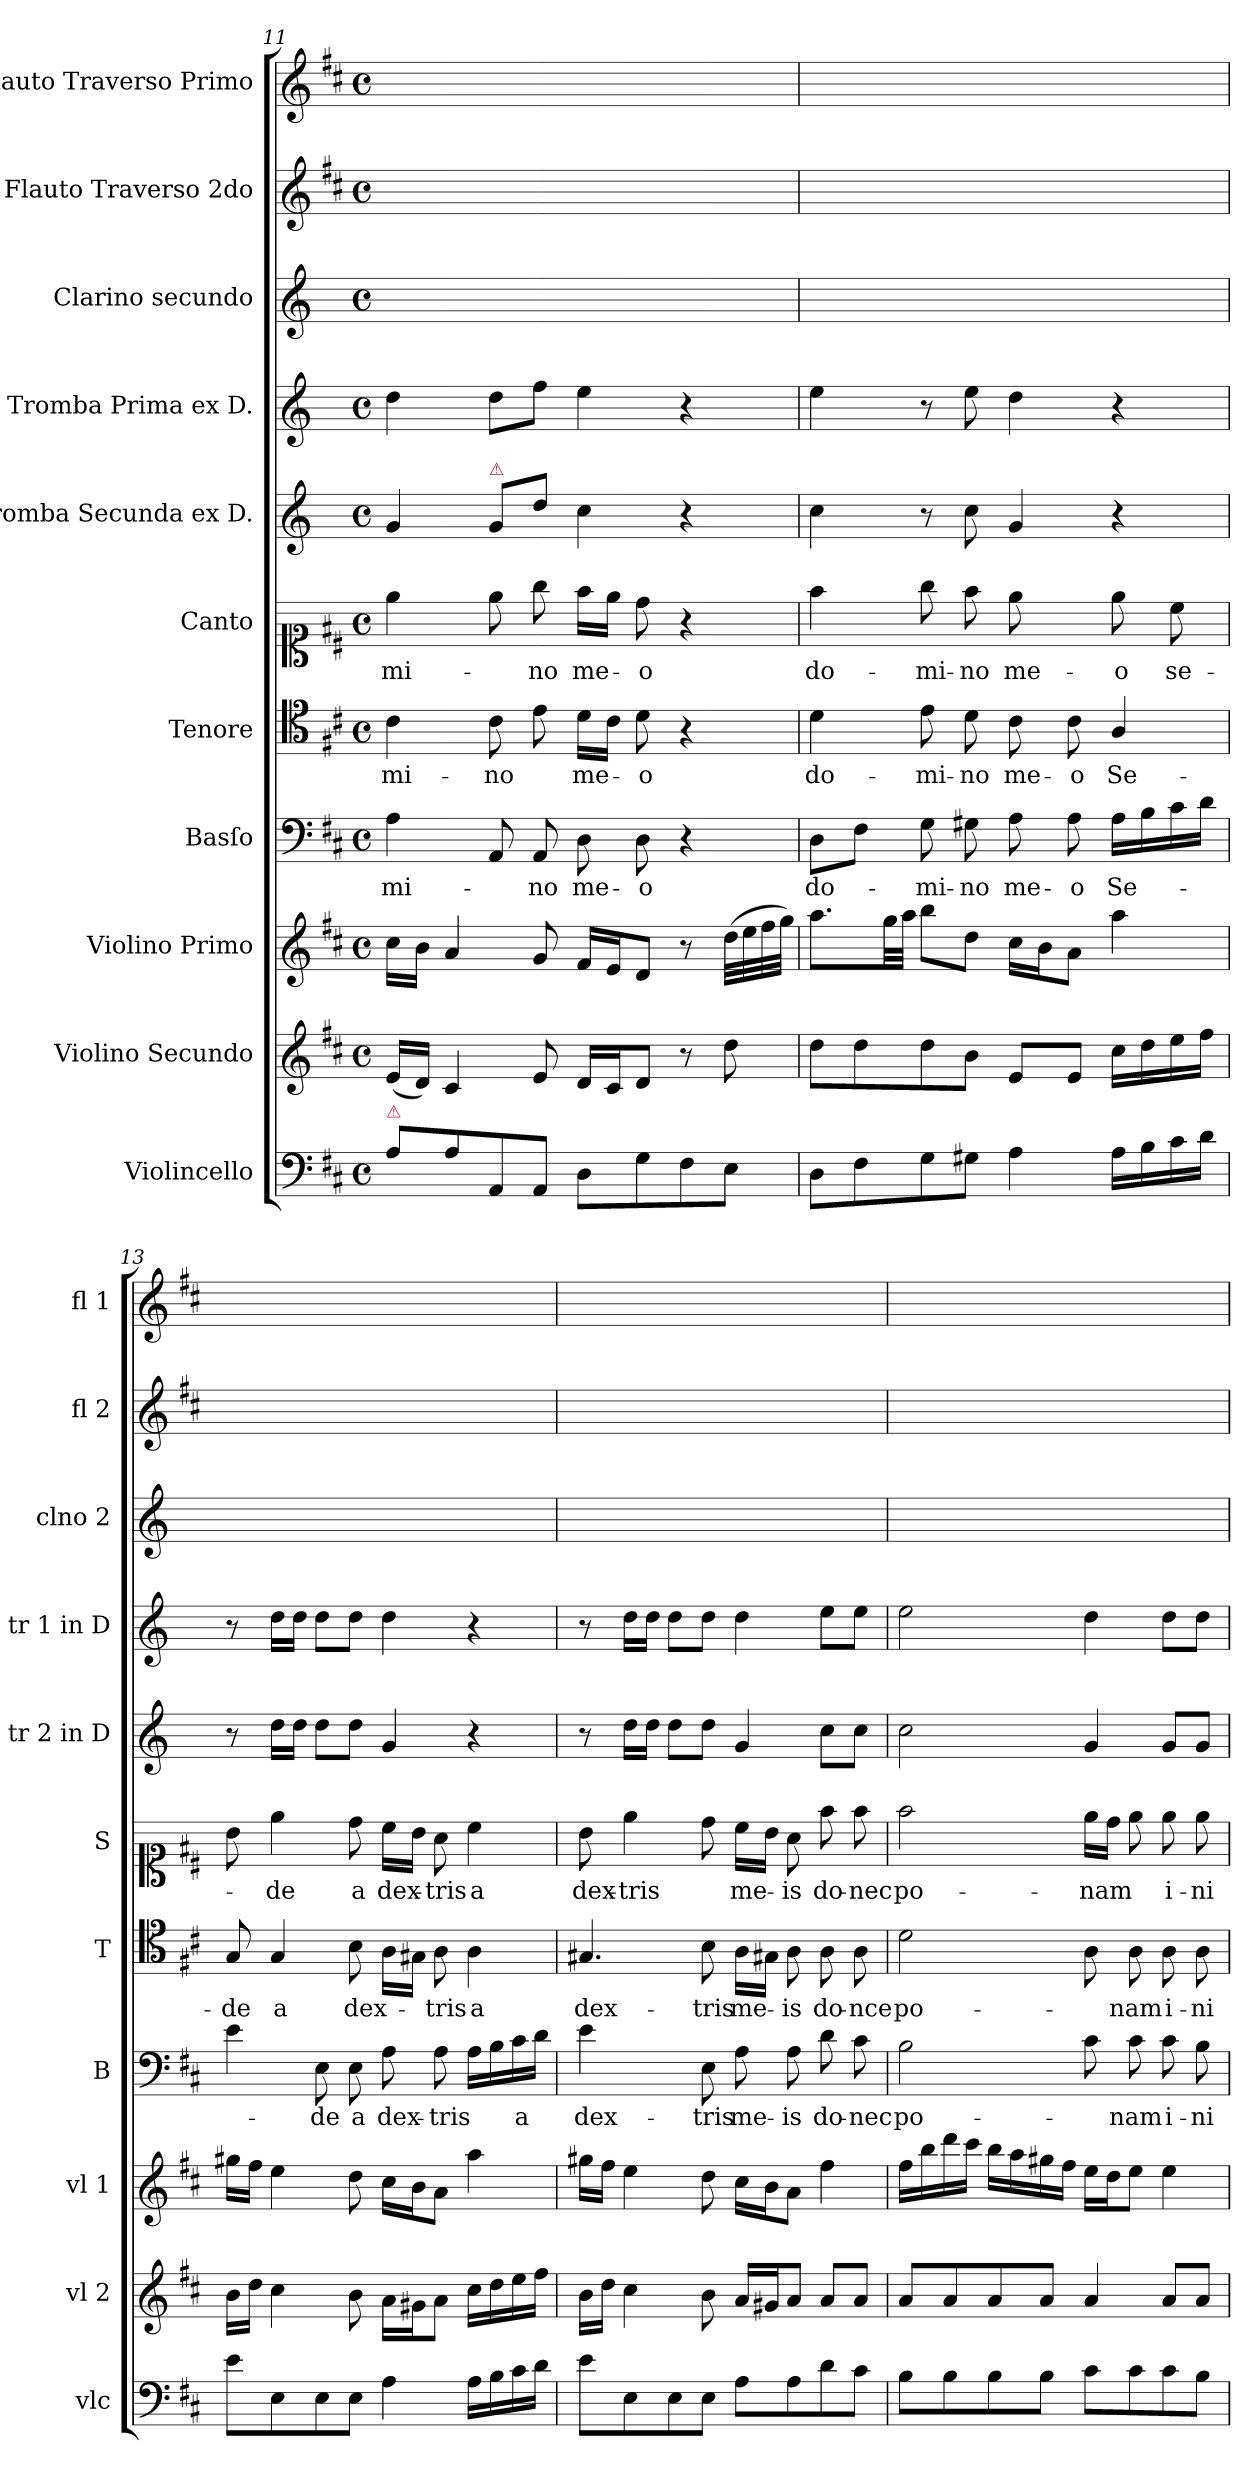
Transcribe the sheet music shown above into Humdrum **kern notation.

**kern	**kern	**kern	**kern	**text	**kern	**text	**kern	**text	**kern	**kern	**kern	**kern	**kern
*part11	*part10	*part9	*part8	*part8	*part7	*part7	*part6	*part6	*part5	*part4	*part3	*part2	*part1
*staff11	*staff10	*staff9	*staff8	*staff8	*staff7	*staff7	*staff6	*staff6	*staff5	*staff4	*staff3	*staff2	*staff1
*I"Violincello	*I"Violino Secundo	*I"Violino Primo	*I"Basſo	*	*I"Tenore	*	*I"Canto	*	*I"Tromba Secunda ex D.	*I"Tromba Prima ex D.	*I"Clarino secundo	*I"Flauto Traverso 2do	*I"Flauto Traverso Primo
*I'vlc	*I'vl 2	*I'vl 1	*I'B	*	*I'T	*	*I'S	*	*I'tr 2 in D	*I'tr 1 in D	*I'clno 2	*I'fl 2	*I'fl 1
*clefF4	*clefG2	*clefG2	*clefF4	*	*clefC4	*	*clefC1	*	*clefG2	*clefG2	*clefG2	*clefG2	*clefG2
*	*	*	*	*	*	*	*	*	*ITrd-1c-2	*ITrd-1c-2	*ITrd-1c-2	*	*
*k[f#c#]	*k[f#c#]	*k[f#c#]	*k[f#c#]	*	*k[f#c#]	*	*k[f#c#]	*	*k[f#c#]	*k[f#c#]	*k[f#c#]	*k[f#c#]	*k[f#c#]
*M4/4	*M4/4	*M4/4	*M4/4	*	*M4/4	*	*M4/4	*	*M4/4	*M4/4	*M4/4	*M4/4	*M4/4
*met(c)	*met(c)	*met(c)	*met(c)	*	*met(c)	*	*met(c)	*	*met(c)	*met(c)	*met(c)	*met(c)	*met(c)
=11	=11	=11	=11	=11	=11	=11	=11	=11	=11	=11	=11	=11	=11
!LO:TX:a:color=crimson:t=⚠	!	!	!	!	!	!	!	!	!	!	!	!	!
8A\L	(16e/LL	16cc#\LL	4A\	-mi-	4c#\	-mi-	4ee\	-mi-	4a/	4ee\	1ryy	1ryy	1ryy
.	16d/JJ)	16b\JJ	.	.	.	.	.	.	.	.	.	.	.
8A\	4c#/	4a/	.	.	.	.	.	.	.	.	.	.	.
!	!	!	!	!	!	!	!	!	!LO:TX:a:color=crimson:t=⚠	!	!	!	!
8AA/	.	.	8AA/	.	8c#\	-no	8ee\	.	8a/L	8ee\L	.	.	.
8AA/J	8e/	8g/	8AA/	-no	8e\	.	8gg\	-no	8ee\J	8gg\J	.	.	.
8D\L	16d/LL	16f#/LL	8D\	me-	16d\LL	me-	16ff#\LL	me-	4dd\	4ff#\	.	.	.
.	16c#/J	16e/J	.	.	16c#\JJ	.	16ee\JJ	.	.	.	.	.	.
8G\	8d/J	8d/J	8D\	-o	8d\	-o	8dd\	-o	.	.	.	.	.
8F#\	8r	8r	4r	.	4r	.	4r	.	4r	4r	.	.	.
8E\J	8dd\	(32dd\LLL	.	.	.	.	.	.	.	.	.	.	.
.	.	32ee\	.	.	.	.	.	.	.	.	.	.	.
.	.	32ff#\	.	.	.	.	.	.	.	.	.	.	.
.	.	32gg\JJJ)	.	.	.	.	.	.	.	.	.	.	.
=12	=12	=12	=12	=12	=12	=12	=12	=12	=12	=12	=12	=12	=12
8D\L	8dd\L	8.aa\L	8D\L	do-	4d\	do-	4ff#\	do-	4dd\	4ff#\	1ryy	1ryy	1ryy
8F#\	8dd\	.	8F#\J	.	.	.	.	.	.	.	.	.	.
.	.	32gg\LL	.	.	.	.	.	.	.	.	.	.	.
.	.	32aa\JJJ	.	.	.	.	.	.	.	.	.	.	.
8G\	8dd\	8bb\L	8G\	-mi-	8e\	-mi-	8gg\	-mi-	8r	8r	.	.	.
8G#X\J	8b\J	8dd\J	8G#X\	-no	8d\	-no	8ff#\	-no	8dd\	8ff#\	.	.	.
!	!	!	!	!	!	!	!LO:N:vis=8	!	!	!	!	!	!
4A\	8e/L	16cc#\LL	8A\	me-	8c#\	me-	4ee\	me-	4a/	4ee\	.	.	.
.	.	16b\J	.	.	.	.	.	.	.	.	.	.	.
.	8e/J	8a\J	8A\	-o	8c#\	-o	.	.	.	.	.	.	.
16A\LL	16cc#\LL	4aa\	16A\LL	Se-	4A/	Se-	8ee\	-o	4r	4r	.	.	.
16B\	16dd\	.	16B\	.	.	.	.	.	.	.	.	.	.
16c#\	16ee\	.	16c#\	.	.	.	8cc#\	se-	.	.	.	.	.
16d\JJ	16ff#\JJ	.	16d\JJ	.	.	.	.	.	.	.	.	.	.
=13	=13	=13	=13	=13	=13	=13	=13	=13	=13	=13	=13	=13	=13
8e\L	16b\LL	16gg#X\LL	4e\	.	8G/	-de	8b\	.	8r	8r	1ryy	1ryy	1ryy
.	16dd\JJ	16ff#\JJ	.	.	.	.	.	.	.	.	.	.	.
8E\	4cc#\	4ee\	.	.	4G/	a	4ee\	-de	16ee\LL	16ee\LL	.	.	.
.	.	.	.	.	.	.	.	.	16ee\JJ	16ee\JJ	.	.	.
8E\	.	.	8E\	-de	.	.	.	.	8ee\L	8ee\L	.	.	.
8E\J	8b\	8dd\	8E\	a	8B\	dex-	8dd\	a	8ee\J	8ee\J	.	.	.
4A\	16a\LL	16cc#\LL	8A\	dex-	16A\LL	.	16cc#\LL	dex-	4a/	4ee\	.	.	.
.	16g#X\J	16b\J	.	.	16G#X\JJ	.	16b\JJ	.	.	.	.	.	.
.	8a\J	8a\J	8A\	-tris	8A\	-tris	8a\	-tris	.	.	.	.	.
16A\LL	16cc#\LL	4aa\	16A\LL	.	4A\	a	4cc#\	a	4r	4r	.	.	.
16B\	16dd\	.	16B\	.	.	.	.	.	.	.	.	.	.
16c#\	16ee\	.	16c#\	a	.	.	.	.	.	.	.	.	.
16d\JJ	16ff#\JJ	.	16d\JJ	.	.	.	.	.	.	.	.	.	.
=14	=14	=14	=14	=14	=14	=14	=14	=14	=14	=14	=14	=14	=14
!	!	!	!LO:N:vis=4	!	!	!	!	!	!	!	!	!	!
8e\L	16b\LL	16gg#X\LL	4.e\	dex-	4.G#X/	dex-	8b\	dex-	8r	8r	1ryy	1ryy	1ryy
.	16dd\JJ	16ff#\JJ	.	.	.	.	.	.	.	.	.	.	.
8E\	4cc#\	4ee\	.	.	.	.	4ee\	-tris	16ee\LL	16ee\LL	.	.	.
.	.	.	.	.	.	.	.	.	16ee\JJ	16ee\JJ	.	.	.
8E\	.	.	.	.	.	.	.	.	8ee\L	8ee\L	.	.	.
8E\J	8b\	8dd\	8E\	-tris	8B\	-tris	8dd\	.	8ee\J	8ee\J	.	.	.
8A\L	16a/LL	16cc#\LL	8A\	me-	16A\LL	me-	16cc#\LL	me-	4a/	4ee\	.	.	.
.	16g#X/J	16b\J	.	.	16G#X\JJ	.	16b\JJ	.	.	.	.	.	.
8A\	8a/J	8a\J	8A\	-is	8A\	-is	8a\	-is	.	.	.	.	.
8d\	8a/L	4ff#\	8d\	do-	8A\	do-	8ff#\	do-	8dd\L	8ff#\L	.	.	.
8c#\J	8a/J	.	8c#\	-nec	8A\	-nce	8ff#\	-nec	8dd\J	8ff#\J	.	.	.
=15	=15	=15	=15	=15	=15	=15	=15	=15	=15	=15	=15	=15	=15
8B\L	8a/L	16ff#\LL	2B\	po-	2d\	po-	2ff#\	po-	2dd\	2ff#\	1ryy	1ryy	1ryy
.	.	16bb\	.	.	.	.	.	.	.	.	.	.	.
8B\	8a/	16ddd\	.	.	.	.	.	.	.	.	.	.	.
.	.	16ccc#\JJ	.	.	.	.	.	.	.	.	.	.	.
8B\	8a/	16bb\LL	.	.	.	.	.	.	.	.	.	.	.
.	.	16aa\	.	.	.	.	.	.	.	.	.	.	.
8B\J	8a/J	16gg#X\	.	.	.	.	.	.	.	.	.	.	.
.	.	16ff#\JJ	.	.	.	.	.	.	.	.	.	.	.
8c#\L	4a/	16ee\LL	8c#\	.	8A\	.	16ee\LL	-nam	4a/	4ee\	.	.	.
.	.	16dd\J	.	.	.	.	16dd\JJ	.	.	.	.	.	.
8c#\	.	8ee\J	8c#\	-nam	8A\	-nam	8ee\	.	.	.	.	.	.
8c#\	8a/L	4ee\	8c#\	i-	8A\	i-	8ee\	i-	8a/L	8ee\L	.	.	.
8B\J	8a/J	.	8B\	-ni-	8A\	-ni-	8ee\	-ni-	8a/J	8ee\J	.	.	.
=	=	=	=	=	=	=	=	=	=	=	=	=	=
*-	*-	*-	*-	*-	*-	*-	*-	*-	*-	*-	*-	*-	*-
